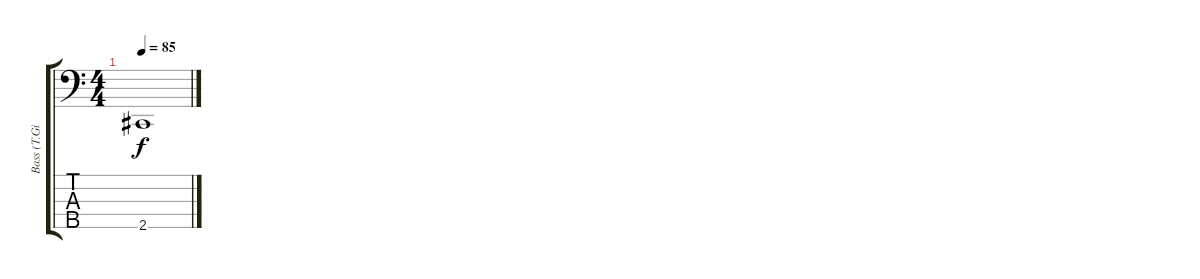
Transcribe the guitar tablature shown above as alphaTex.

\track ("Bass (T.Giessler)" "Bass (T.Gi") {instrument electricbasspick}
\staff {score tabs}
\tuning (G2 D2 A1 E1 B0) {hide}
\ts (4 4)
\tempo 85
\clef f4
\ks c
2.5{t}.1{dy f}
